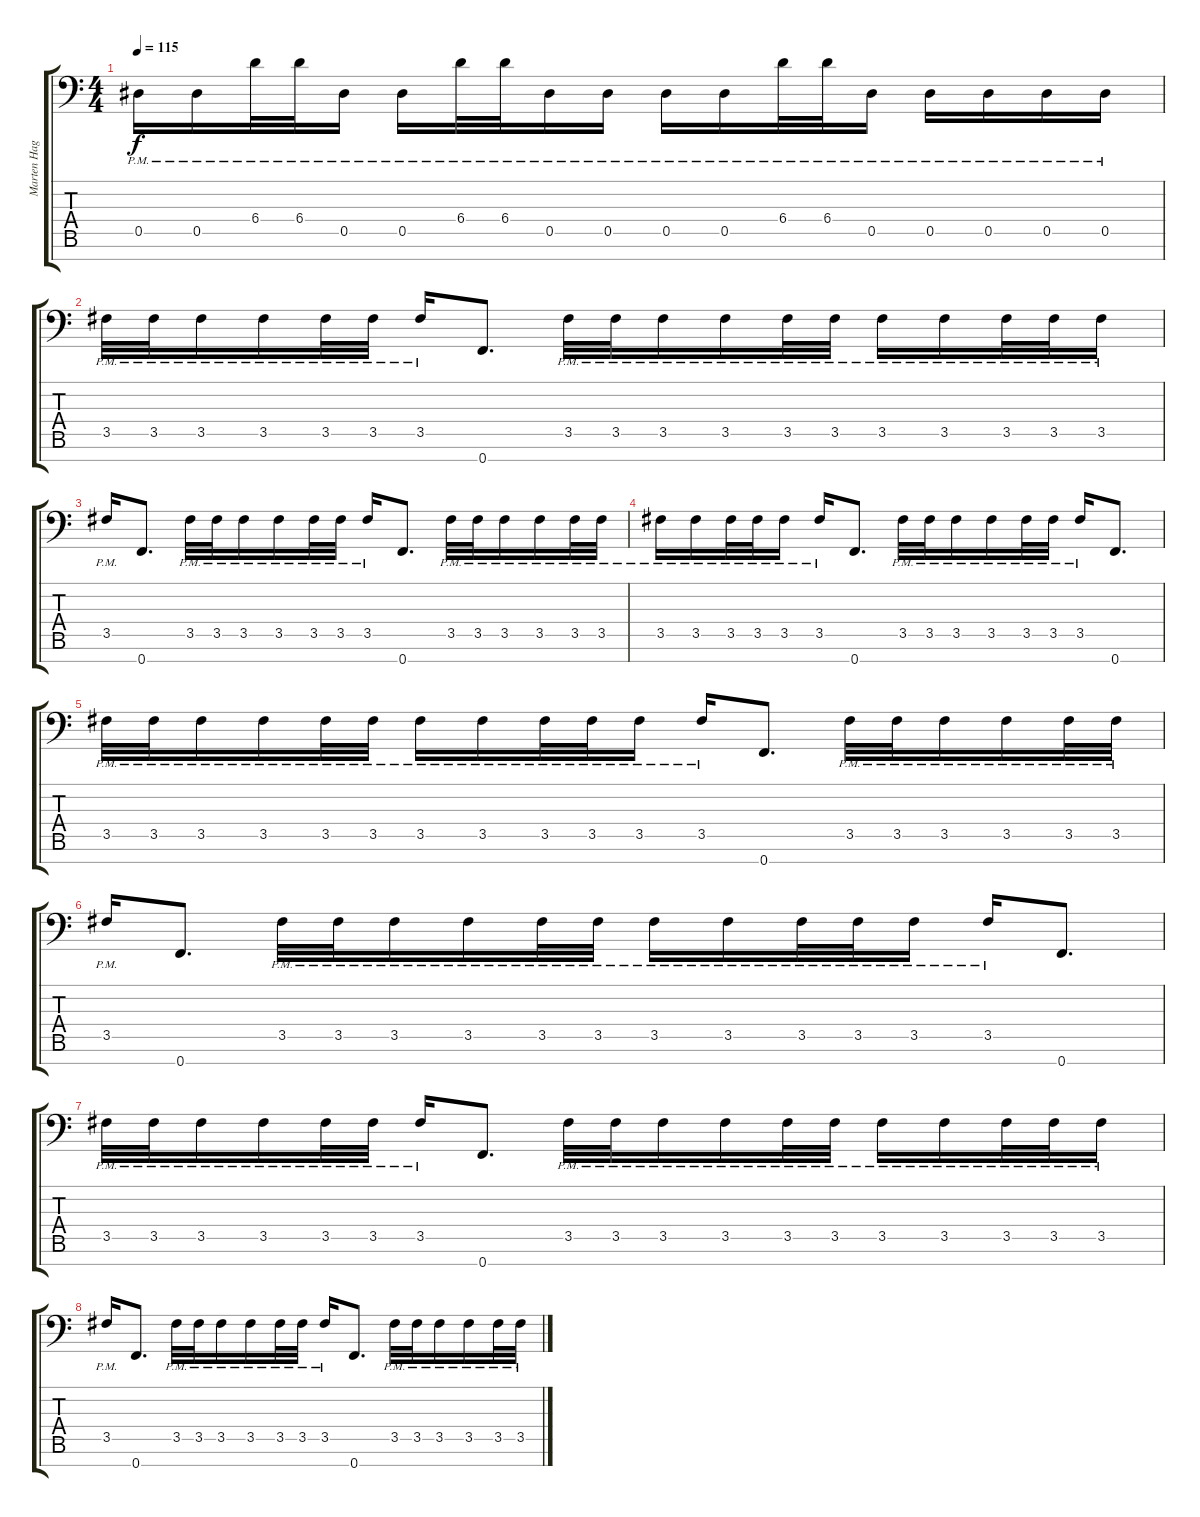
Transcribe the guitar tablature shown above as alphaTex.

\track ("Marten Hagstrom" "Marten Hag") {instrument distortionguitar}
\staff {score tabs}
\tuning (Bb3 Gb3 Db3 Ab2 Eb2 Bb1 F1) {hide}
\ts (4 4)
\tempo 115
\clef f4
\ks c
0.5{pm}.16{dy f} 0.5{pm}.16 6.4{pm}.32 6.4{pm}.32 0.5{pm}.16 0.5{pm}.16 6.4{pm}.32 6.4{pm}.32 0.5{pm}.16 0.5{pm}.16 0.5{pm}.16 0.5{pm}.16 6.4{pm}.32 6.4{pm}.32 0.5{pm}.16 0.5{pm}.16 0.5{pm}.16 0.5{pm}.16 0.5{pm}.16 |
3.5{pm}.32 3.5{pm}.32 3.5{pm}.16 3.5{pm}.16 3.5{pm}.32 3.5{pm}.32 3.5{pm}.16 0.7.8{d} 3.5{pm}.32 3.5{pm}.32 3.5{pm}.16 3.5{pm}.16 3.5{pm}.32 3.5{pm}.32 3.5{pm}.16 3.5{pm}.16 3.5{pm}.32 3.5{pm}.32 3.5{pm}.16 |
3.5{pm}.16 0.7.8{d} 3.5{pm}.32 3.5{pm}.32 3.5{pm}.16 3.5{pm}.16 3.5{pm}.32 3.5{pm}.32 3.5{pm}.16 0.7.8{d} 3.5{pm}.32 3.5{pm}.32 3.5{pm}.16 3.5{pm}.16 3.5{pm}.32 3.5{pm}.32 |
3.5{pm}.16 3.5{pm}.16 3.5{pm}.32 3.5{pm}.32 3.5{pm}.16 3.5{pm}.16 0.7.8{d} 3.5{pm}.32 3.5{pm}.32 3.5{pm}.16 3.5{pm}.16 3.5{pm}.32 3.5{pm}.32 3.5{pm}.16 0.7.8{d} |
3.5{pm}.32 3.5{pm}.32 3.5{pm}.16 3.5{pm}.16 3.5{pm}.32 3.5{pm}.32 3.5{pm}.16 3.5{pm}.16 3.5{pm}.32 3.5{pm}.32 3.5{pm}.16 3.5{pm}.16 0.7.8{d} 3.5{pm}.32 3.5{pm}.32 3.5{pm}.16 3.5{pm}.16 3.5{pm}.32 3.5{pm}.32 |
3.5{pm}.16 0.7.8{d} 3.5{pm}.32 3.5{pm}.32 3.5{pm}.16 3.5{pm}.16 3.5{pm}.32 3.5{pm}.32 3.5{pm}.16 3.5{pm}.16 3.5{pm}.32 3.5{pm}.32 3.5{pm}.16 3.5{pm}.16 0.7.8{d} |
3.5{pm}.32 3.5{pm}.32 3.5{pm}.16 3.5{pm}.16 3.5{pm}.32 3.5{pm}.32 3.5{pm}.16 0.7.8{d} 3.5{pm}.32 3.5{pm}.32 3.5{pm}.16 3.5{pm}.16 3.5{pm}.32 3.5{pm}.32 3.5{pm}.16 3.5{pm}.16 3.5{pm}.32 3.5{pm}.32 3.5{pm}.16 |
3.5{pm}.16 0.7.8{d} 3.5{pm}.32 3.5{pm}.32 3.5{pm}.16 3.5{pm}.16 3.5{pm}.32 3.5{pm}.32 3.5{pm}.16 0.7.8{d} 3.5{pm}.32 3.5{pm}.32 3.5{pm}.16 3.5{pm}.16 3.5{pm}.32 3.5{pm}.32
